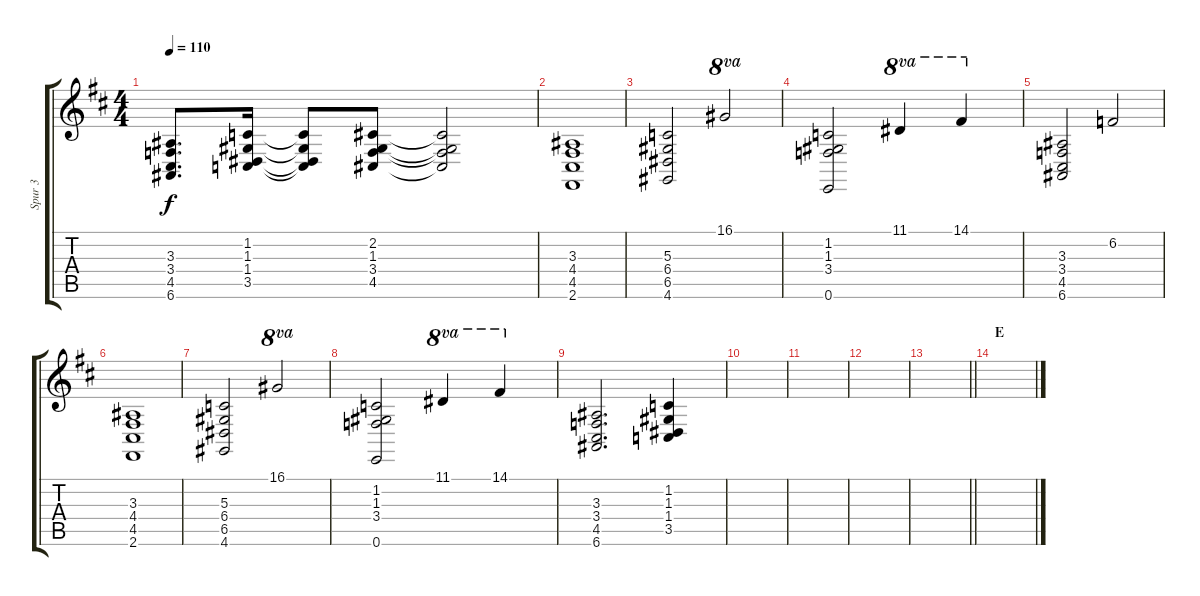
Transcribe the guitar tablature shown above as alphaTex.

\track ("Spur 3" "Spur 3") {mute instrument acousticgrandpiano}
\staff {score tabs}
\tuning (E4 B3 G3 D3 A2 E2) {hide}
\ts (4 4)
\tempo 110
\clef g2
\ks d
(3.3 3.4 4.5 6.6).8{d dy f} (1.2 1.3 1.4 3.5).16 (1.2{t} 1.3{t} 1.4{t} 3.5{t}).8 (2.2 1.3 3.4 4.5).8 (2.2{t} 1.3{t} 3.4{t} 4.5{t}).2 |
(3.3 4.4 4.5 2.6).1 |
(5.3 6.4 6.5 4.6).2 16.1.2{ot 8va} |
(1.2 1.3 3.4 0.6).2 11.1.4{ot 8va} 14.1.4{ot 8va} |
(3.3 3.4 4.5 6.6).2 6.2.2 |
(3.3 4.4 4.5 2.6).1 |
(5.3 6.4 6.5 4.6).2 16.1.2{ot 8va} |
(1.2 1.3 3.4 0.6).2 11.1.4{ot 8va} 14.1.4{ot 8va} |
(3.3 3.4 4.5 6.6).2{d} (1.2 1.3 1.4 3.5).4 |
|
|
|
\barLineRight lightlight
|
\section ("" "E")
